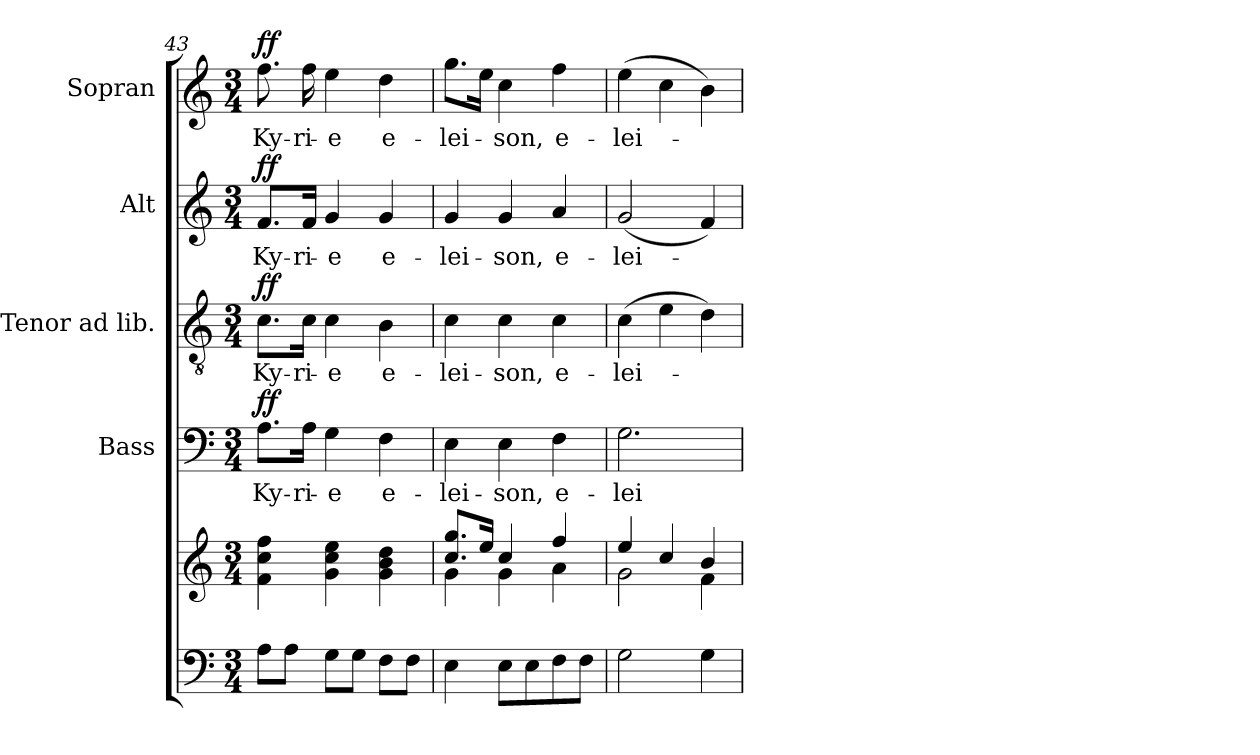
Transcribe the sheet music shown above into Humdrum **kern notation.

**kern	**kern	**kern	**text	**dynam	**kern	**text	**dynam	**kern	**text	**dynam	**kern	**text	**dynam
*part5	*part5	*part4	*part4	*part4	*part3	*part3	*part3	*part2	*part2	*part2	*part1	*part1	*part1
*staff6	*staff5	*staff4	*staff4	*staff4	*staff3	*staff3	*staff3	*staff2	*staff2	*staff2	*staff1	*staff1	*staff1
*	*	*I"Bass	*	*	*I"Tenor ad lib.	*	*	*I"Alt	*	*	*I"Sopran	*	*
*	*	*I'B.	*	*	*I'T.	*	*	*I'A.	*	*	*I'S.	*	*
*clefF4	*clefG2	*clefF4	*	*	*clefGv2	*	*	*clefG2	*	*	*clefG2	*	*
*k[]	*k[]	*k[]	*	*	*k[]	*	*	*k[]	*	*	*k[]	*	*
*C:	*C:	*C:	*	*	*C:	*	*	*C:	*	*	*C:	*	*
*M3/4	*M3/4	*M3/4	*	*	*M3/4	*	*	*M3/4	*	*	*M3/4	*	*
=43	=43	=43	=43	=43	=43	=43	=43	=43	=43	=43	=43	=43	=43
!	!	!	!LO:LY:b	!LO:DY:a	!	!LO:LY:b	!LO:DY:a	!	!LO:LY:b	!LO:DY:a	!	!LO:LY:b	!LO:DY:a
8A\L	4f\ 4cc\ 4ff\	8.A\L	Ky-	ff	8.c\L	Ky-	ff	8.f/L	Ky-	ff	8.ff\	Ky-	ff
8A\J	.	.	.	.	.	.	.	.	.	.	.	.	.
!	!	!	!LO:LY:b	!	!	!LO:LY:b	!	!	!LO:LY:b	!	!	!LO:LY:b	!
.	.	16A\Jk	-ri-	.	16c\Jk	-ri-	.	16f/Jk	-ri-	.	16ff\	-ri-	.
!	!	!	!LO:LY:b	!	!	!LO:LY:b	!	!	!LO:LY:b	!	!	!LO:LY:b	!
8G\L	4g\ 4cc\ 4ee\	4G\	-e	.	4c\	-e	.	4g/	-e	.	4ee\	-e	.
8G\J	.	.	.	.	.	.	.	.	.	.	.	.	.
!	!	!	!LO:LY:b	!	!	!LO:LY:b	!	!	!LO:LY:b	!	!	!LO:LY:b	!
8F\L	4g\ 4b\ 4dd\	4F\	e-	.	4B\	e-	.	4g/	e-	.	4dd\	e-	.
8F\J	.	.	.	.	.	.	.	.	.	.	.	.	.
=44	=44	=44	=44	=44	=44	=44	=44	=44	=44	=44	=44	=44	=44
*	*^	*	*	*	*	*	*	*	*	*	*	*	*
!	!	!	!	!LO:LY:b	!	!	!LO:LY:b	!	!	!LO:LY:b	!	!	!LO:LY:b	!
4E\	8.cc/ 8.gg/L	4g\	4E\	-lei-	.	4c\	-lei-	.	4g/	-lei-	.	8.gg\L	-lei-	.
.	16ee/Jk	.	.	.	.	.	.	.	.	.	.	16ee\Jk	.	.
!	!	!	!	!LO:LY:b	!	!	!LO:LY:b	!	!	!LO:LY:b	!	!	!LO:LY:b	!
8E\L	4cc/	4g\	4E\	-son,	.	4c\	-son,	.	4g/	-son,	.	4cc\	-son,	.
8E\	.	.	.	.	.	.	.	.	.	.	.	.	.	.
!	!	!	!	!LO:LY:b	!	!	!LO:LY:b	!	!	!LO:LY:b	!	!	!LO:LY:b	!
8F\	4ff/	4a\	4F\	e-	.	4c\	e-	.	4a/	e-	.	4ff\	e-	.
8F\J	.	.	.	.	.	.	.	.	.	.	.	.	.	.
=45	=45	=45	=45	=45	=45	=45	=45	=45	=45	=45	=45	=45	=45	=45
!	!	!	!	!LO:LY:b	!	!	!LO:LY:b	!	!	!LO:LY:b	!	!	!LO:LY:b	!
2G\	4ee/	2g\	2.G\	-lei-	.	(>4c\	-lei-	.	(<2g/	-lei-	.	(>4ee\	-lei-	.
.	4cc/	.	.	.	.	4e\	.	.	.	.	.	4cc\	.	.
4G\	4b/	4f\	.	.	.	4d\)	.	.	4f/)	.	.	4b\)	.	.
*	*v	*v	*	*	*	*	*	*	*	*	*	*	*	*
=	=	=	=	=	=	=	=	=	=	=	=	=	=
*-	*-	*-	*-	*-	*-	*-	*-	*-	*-	*-	*-	*-	*-
